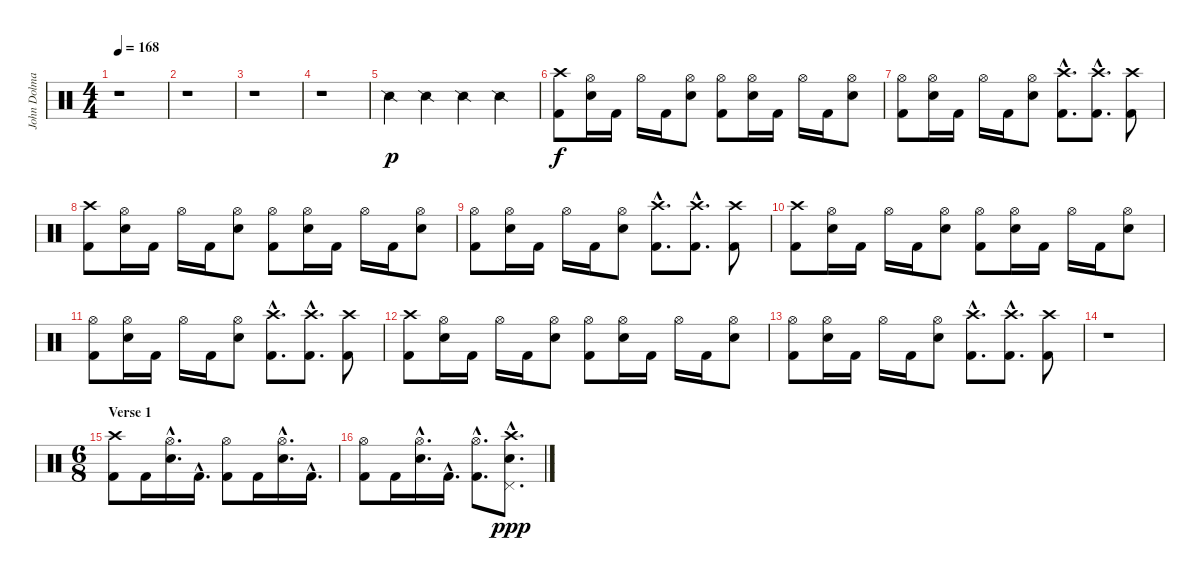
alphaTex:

\track ("John Dolmayan" "John Dolma") {instrument percussion}
\staff {score}
\articulation defaults
\ts (4 4)
\tempo 168
\clef neutral
\ks c
r.1{dy p} |
r.1 |
r.1 |
r.1 |
"Snare (side stick) 2".4 "Snare (side stick) 2".4 "Snare (side stick) 2".4 "Snare (side stick) 2".4 |
("Crash high (hit)" "Kick (hit) 2").8{dy f} ("Hi-Hat (open)" "Electric Snare (hit)").16 "Kick (hit) 2".16 "Hi-Hat (open)".16 "Kick (hit) 2".16 ("Hi-Hat (open)" "Electric Snare (hit)").8 ("Hi-Hat (open)" "Kick (hit) 2").8 ("Hi-Hat (open)" "Electric Snare (hit)").16 "Kick (hit) 2".16 "Hi-Hat (open)".16 "Kick (hit) 2".16 ("Hi-Hat (open)" "Electric Snare (hit)").8 |
("Hi-Hat (open)" "Kick (hit) 2").8 ("Hi-Hat (open)" "Electric Snare (hit)").16 "Kick (hit) 2".16 "Hi-Hat (open)".16 "Kick (hit) 2".16 ("Hi-Hat (open)" "Electric Snare (hit)").8 ("Crash high (hit)"{hac} "Kick (hit) 2"{hac}).8{d} ("Crash high (hit)"{hac} "Kick (hit) 2"{hac}).8{d} ("Crash high (hit)" "Kick (hit) 2").8 |
("Crash high (hit)" "Kick (hit) 2").8 ("Hi-Hat (open)" "Electric Snare (hit)").16 "Kick (hit) 2".16 "Hi-Hat (open)".16 "Kick (hit) 2".16 ("Hi-Hat (open)" "Electric Snare (hit)").8 ("Hi-Hat (open)" "Kick (hit) 2").8 ("Hi-Hat (open)" "Electric Snare (hit)").16 "Kick (hit) 2".16 "Hi-Hat (open)".16 "Kick (hit) 2".16 ("Hi-Hat (open)" "Electric Snare (hit)").8 |
("Hi-Hat (open)" "Kick (hit) 2").8 ("Hi-Hat (open)" "Electric Snare (hit)").16 "Kick (hit) 2".16 "Hi-Hat (open)".16 "Kick (hit) 2".16 ("Hi-Hat (open)" "Electric Snare (hit)").8 ("Crash high (hit)"{hac} "Kick (hit) 2"{hac}).8{d} ("Crash high (hit)"{hac} "Kick (hit) 2"{hac}).8{d} ("Crash high (hit)" "Kick (hit) 2").8 |
("Crash high (hit)" "Kick (hit) 2").8 ("Hi-Hat (open)" "Electric Snare (hit)").16 "Kick (hit) 2".16 "Hi-Hat (open)".16 "Kick (hit) 2".16 ("Hi-Hat (open)" "Electric Snare (hit)").8 ("Hi-Hat (open)" "Kick (hit) 2").8 ("Hi-Hat (open)" "Electric Snare (hit)").16 "Kick (hit) 2".16 "Hi-Hat (open)".16 "Kick (hit) 2".16 ("Hi-Hat (open)" "Electric Snare (hit)").8 |
("Hi-Hat (open)" "Kick (hit) 2").8 ("Hi-Hat (open)" "Electric Snare (hit)").16 "Kick (hit) 2".16 "Hi-Hat (open)".16 "Kick (hit) 2".16 ("Hi-Hat (open)" "Electric Snare (hit)").8 ("Crash high (hit)"{hac} "Kick (hit) 2"{hac}).8{d} ("Crash high (hit)"{hac} "Kick (hit) 2"{hac}).8{d} ("Crash high (hit)" "Kick (hit) 2").8 |
("Crash high (hit)" "Kick (hit) 2").8 ("Hi-Hat (open)" "Electric Snare (hit)").16 "Kick (hit) 2".16 "Hi-Hat (open)".16 "Kick (hit) 2".16 ("Hi-Hat (open)" "Electric Snare (hit)").8 ("Hi-Hat (open)" "Kick (hit) 2").8 ("Hi-Hat (open)" "Electric Snare (hit)").16 "Kick (hit) 2".16 "Hi-Hat (open)".16 "Kick (hit) 2".16 ("Hi-Hat (open)" "Electric Snare (hit)").8 |
("Hi-Hat (open)" "Kick (hit) 2").8 ("Hi-Hat (open)" "Electric Snare (hit)").16 "Kick (hit) 2".16 "Hi-Hat (open)".16 "Kick (hit) 2".16 ("Hi-Hat (open)" "Electric Snare (hit)").8 ("Crash high (hit)"{hac} "Kick (hit) 2"{hac}).8{d} ("Crash high (hit)"{hac} "Kick (hit) 2"{hac}).8{d} ("Crash high (hit)" "Kick (hit) 2").8 |
r.1 |
\ts (6 8)
\section ("" "Verse 1")
("Crash high (hit)" "Kick (hit) 2").8 "Kick (hit) 2".16 ("Hi-Hat (open)"{hac} "Electric Snare (hit)"{hac}).16{d} "Kick (hit) 2"{hac}.16{d} ("Hi-Hat (open)" "Kick (hit) 2").8 "Kick (hit) 2".16 ("Hi-Hat (open)"{hac} "Electric Snare (hit)"{hac}).16{d} "Kick (hit) 2"{hac}.16{d} |
("Hi-Hat (open)" "Kick (hit) 2").8 "Kick (hit) 2".16 ("Hi-Hat (open)"{hac} "Electric Snare (hit)"{hac}).16{d} "Kick (hit) 2"{hac}.16{d} ("Hi-Hat (open)"{hac} "Kick (hit) 2"{hac}).8{d} ("Crash high (hit)"{hac} "Pedal Hi-Hat (hit)"{hac} "Electric Snare (hit)"{hac}).8{d dy ppp}
